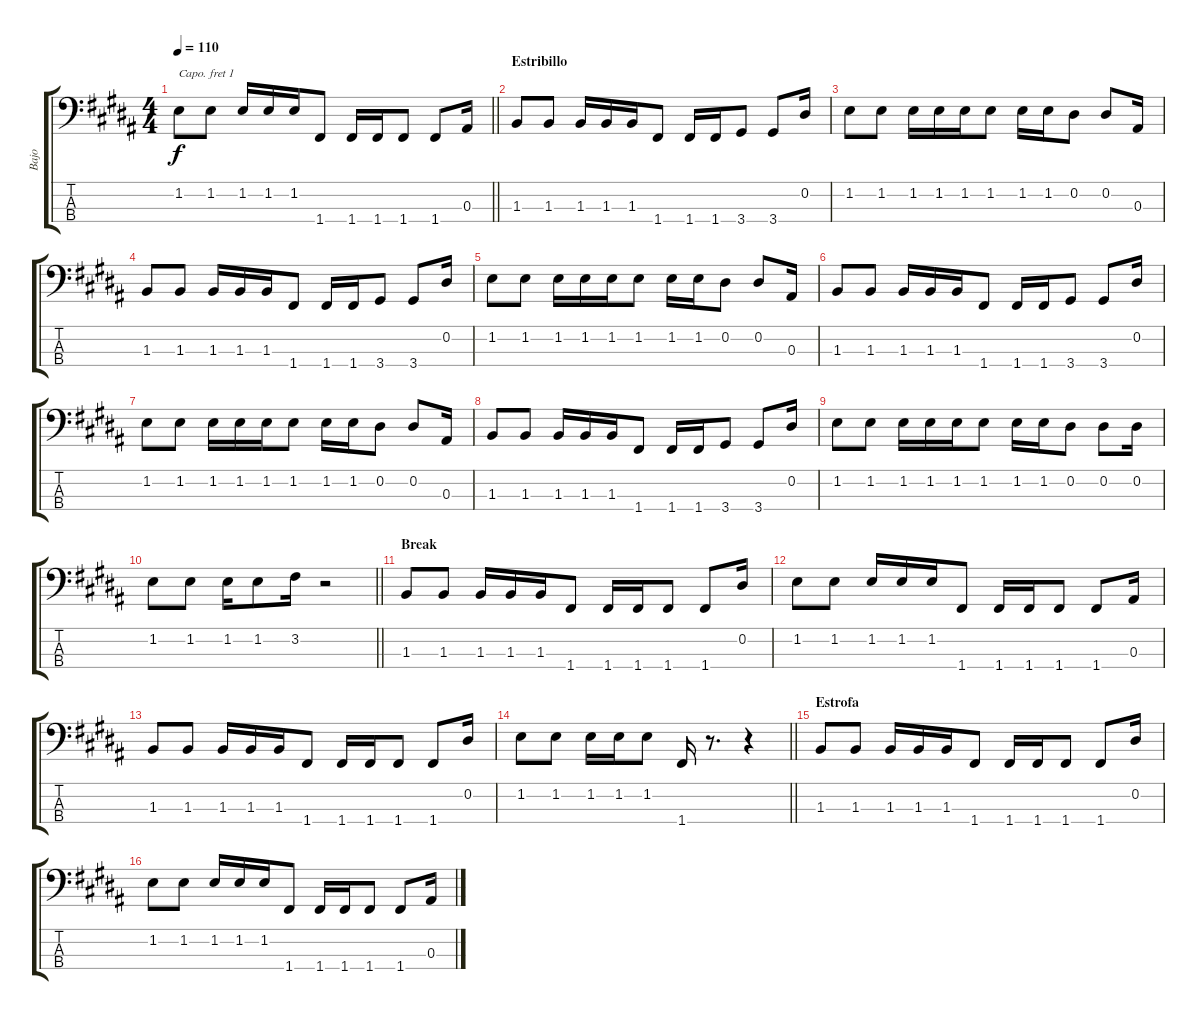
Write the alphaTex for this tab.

\track ("Bajo" "Bajo") {instrument electricbasspick}
\staff {score tabs}
\capo 1
\tuning (G2 D2 A1 E1) {hide}
\ts (4 4)
\tempo 110
\clef f4
\barLineRight lightlight
\ks b
1.2.8{dy f} 1.2.8 1.2.16 1.2.16 1.2.16 1.4.8 1.4.16 1.4.16 1.4.8 1.4.8 0.3.16 |
\section ("" "Estribillo")
1.3.8 1.3.8 1.3.16 1.3.16 1.3.16 1.4.8 1.4.16 1.4.16 3.4.8 3.4.8 0.2.16 |
1.2.8 1.2.8 1.2.16 1.2.16 1.2.16 1.2.8 1.2.16 1.2.16 0.2.8 0.2.8 0.3.16 |
1.3.8 1.3.8 1.3.16 1.3.16 1.3.16 1.4.8 1.4.16 1.4.16 3.4.8 3.4.8 0.2.16 |
1.2.8 1.2.8 1.2.16 1.2.16 1.2.16 1.2.8 1.2.16 1.2.16 0.2.8 0.2.8 0.3.16 |
1.3.8 1.3.8 1.3.16 1.3.16 1.3.16 1.4.8 1.4.16 1.4.16 3.4.8 3.4.8 0.2.16 |
1.2.8 1.2.8 1.2.16 1.2.16 1.2.16 1.2.8 1.2.16 1.2.16 0.2.8 0.2.8 0.3.16 |
1.3.8 1.3.8 1.3.16 1.3.16 1.3.16 1.4.8 1.4.16 1.4.16 3.4.8 3.4.8 0.2.16 |
1.2.8 1.2.8 1.2.16 1.2.16 1.2.16 1.2.8 1.2.16 1.2.16 0.2.8 0.2.8 0.2.16 |
\barLineRight lightlight
1.2.8 1.2.8 1.2.16 1.2.8 3.2.16 r.2 |
\section ("" "Break")
1.3.8 1.3.8 1.3.16 1.3.16 1.3.16 1.4.8 1.4.16 1.4.16 1.4.8 1.4.8 0.2.16 |
1.2.8 1.2.8 1.2.16 1.2.16 1.2.16 1.4.8 1.4.16 1.4.16 1.4.8 1.4.8 0.3.16 |
1.3.8 1.3.8 1.3.16 1.3.16 1.3.16 1.4.8 1.4.16 1.4.16 1.4.8 1.4.8 0.2.16 |
\barLineRight lightlight
1.2.8 1.2.8 1.2.16 1.2.16 1.2.8 1.4.16 r.8{d} r.4 |
\section ("" "Estrofa")
1.3.8 1.3.8 1.3.16 1.3.16 1.3.16 1.4.8 1.4.16 1.4.16 1.4.8 1.4.8 0.2.16 |
1.2.8 1.2.8 1.2.16 1.2.16 1.2.16 1.4.8 1.4.16 1.4.16 1.4.8 1.4.8 0.3.16
